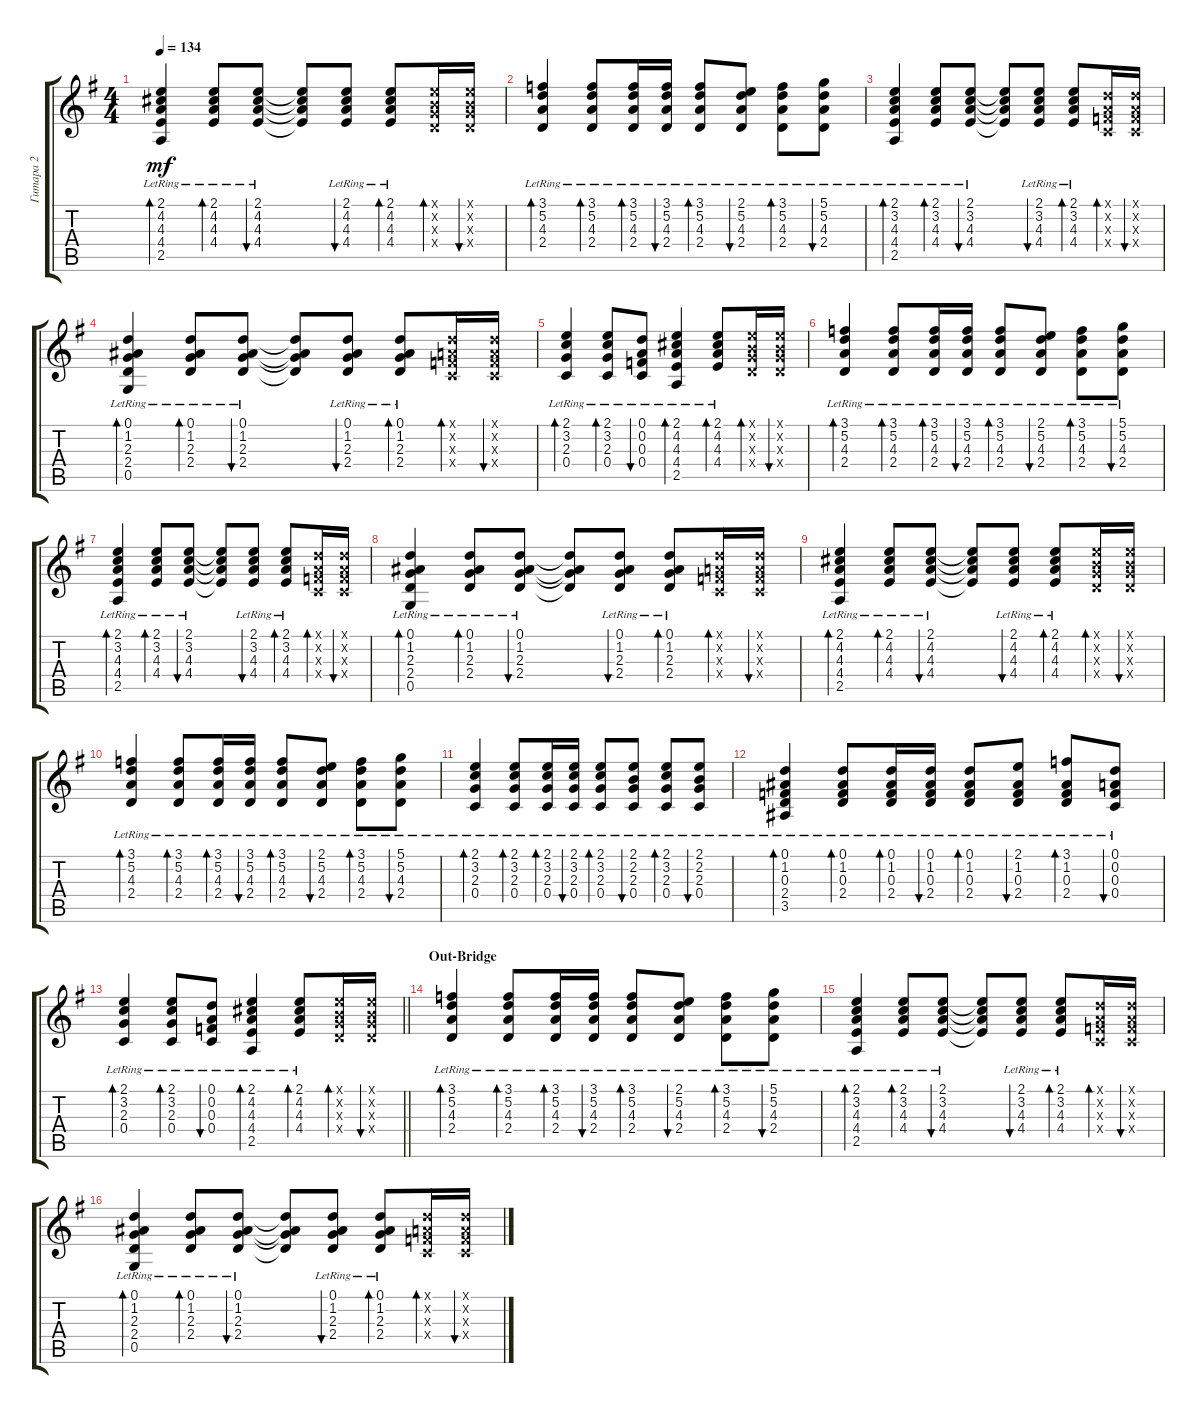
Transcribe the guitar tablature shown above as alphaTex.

\track ("Гитара 2" "Гитара 2") {instrument acousticguitarsteel}
\staff {score tabs}
\tuning (D4 A3 F3 C3 G2 D2) {hide}
\ts (4 4)
\tempo 134
\clef g2
\ks eminor
(2.1{lr} 4.2{lr} 4.3{lr} 4.4{lr} 2.5{lr}).4{bd 60 dy mf} (2.1{lr} 4.2{lr} 4.3{lr} 4.4{lr}).8{bd 60} (2.1{lr} 4.2{lr} 4.3{lr} 4.4{lr}).8{bu 60} (2.1{t} 4.2{t} 4.3{t} 4.4{t}).8 (2.1{lr} 4.2{lr} 4.3{lr} 4.4{lr}).8{bu 60} (2.1{lr} 4.2{lr} 4.3{lr} 4.4{lr}).8{bd 60} (2.1{x} 2.2{x} 2.3{x} 2.4{x}).16{bd 60} (2.1{x} 2.2{x} 2.3{x} 2.4{x}).16{bu 60} |
(3.1{lr} 5.2{lr} 4.3{lr} 2.4{lr}).4{bd 60} (3.1{lr} 5.2{lr} 4.3{lr} 2.4{lr}).8{bd 60} (3.1{lr} 5.2{lr} 4.3{lr} 2.4{lr}).16{bd 60} (3.1{lr} 5.2{lr} 4.3{lr} 2.4{lr}).16{bu 60} (3.1{lr} 5.2{lr} 4.3{lr} 2.4{lr}).8{bd 60} (2.1{lr} 5.2{lr} 4.3{lr} 2.4{lr}).8{bu 60} (3.1{lr} 5.2{lr} 4.3{lr} 2.4{lr}).8{bd 60} (5.1{lr} 5.2{lr} 4.3{lr} 2.4{lr}).8{bu 60} |
(2.1{lr} 3.2{lr} 4.3{lr} 4.4{lr} 2.5{lr}).4{bd 60} (2.1{lr} 3.2{lr} 4.3{lr} 4.4{lr}).8{bd 60} (2.1{lr} 3.2{lr} 4.3{lr} 4.4{lr}).8{bu 60} (2.1{t} 3.2{t} 4.3{t} 4.4{t}).8 (2.1{lr} 3.2{lr} 4.3{lr} 4.4{lr}).8{bu 60} (2.1{lr} 3.2{lr} 4.3{lr} 4.4{lr}).8{bd 60} (0.1{x} 0.2{x} 0.3{x} 0.4{x}).16{bd 60} (0.1{x} 0.2{x} 0.3{x} 0.4{x}).16{bu 60} |
(0.1{lr} 1.2{lr} 2.3{lr} 2.4{lr} 0.5{lr}).4{bd 60} (0.1{lr} 1.2{lr} 2.3{lr} 2.4{lr}).8{bd 60} (0.1{lr} 1.2{lr} 2.3{lr} 2.4{lr}).8{bu 60} (0.1{t} 1.2{t} 2.3{t} 2.4{t}).8 (0.1{lr} 1.2{lr} 2.3{lr} 2.4{lr}).8{bu 60} (0.1{lr} 1.2{lr} 2.3{lr} 2.4{lr}).8{bd 60} (0.1{x} 0.2{x} 0.3{x} 0.4{x}).16{bd 60} (0.1{x} 0.2{x} 0.3{x} 0.4{x}).16{bu 60} |
(2.1{lr} 3.2{lr} 2.3{lr} 0.4{lr}).4{bd 60} (2.1{lr} 3.2{lr} 2.3{lr} 0.4{lr}).8{bd 60} (0.1{lr} 0.2{lr} 0.3{lr} 0.4{lr}).8{bu 60} (2.1{lr} 4.2{lr} 4.3{lr} 4.4{lr} 2.5{lr}).4{bd 60} (2.1{lr} 4.2{lr} 4.3{lr} 4.4{lr}).8{bd 60} (2.1{x} 2.2{x} 2.3{x} 2.4{x}).16{bd 60} (2.1{x} 2.2{x} 2.3{x} 2.4{x}).16{bu 60} |
(3.1{lr} 5.2{lr} 4.3{lr} 2.4{lr}).4{bd 60} (3.1{lr} 5.2{lr} 4.3{lr} 2.4{lr}).8{bd 60} (3.1{lr} 5.2{lr} 4.3{lr} 2.4{lr}).16{bd 60} (3.1{lr} 5.2{lr} 4.3{lr} 2.4{lr}).16{bu 60} (3.1{lr} 5.2{lr} 4.3{lr} 2.4{lr}).8{bd 60} (2.1{lr} 5.2{lr} 4.3{lr} 2.4{lr}).8{bu 60} (3.1{lr} 5.2{lr} 4.3{lr} 2.4{lr}).8{bd 60} (5.1{lr} 5.2{lr} 4.3{lr} 2.4{lr}).8{bu 60} |
(2.1{lr} 3.2{lr} 4.3{lr} 4.4{lr} 2.5{lr}).4{bd 60} (2.1{lr} 3.2{lr} 4.3{lr} 4.4{lr}).8{bd 60} (2.1{lr} 3.2{lr} 4.3{lr} 4.4{lr}).8{bu 60} (2.1{t} 3.2{t} 4.3{t} 4.4{t}).8 (2.1{lr} 3.2{lr} 4.3{lr} 4.4{lr}).8{bu 60} (2.1{lr} 3.2{lr} 4.3{lr} 4.4{lr}).8{bd 60} (0.1{x} 0.2{x} 0.3{x} 0.4{x}).16{bd 60} (0.1{x} 0.2{x} 0.3{x} 0.4{x}).16{bu 60} |
(0.1{lr} 1.2{lr} 2.3{lr} 2.4{lr} 0.5{lr}).4{bd 60} (0.1{lr} 1.2{lr} 2.3{lr} 2.4{lr}).8{bd 60} (0.1{lr} 1.2{lr} 2.3{lr} 2.4{lr}).8{bu 60} (0.1{t} 1.2{t} 2.3{t} 2.4{t}).8 (0.1{lr} 1.2{lr} 2.3{lr} 2.4{lr}).8{bu 60} (0.1{lr} 1.2{lr} 2.3{lr} 2.4{lr}).8{bd 60} (0.1{x} 0.2{x} 0.3{x} 0.4{x}).16{bd 60} (0.1{x} 0.2{x} 0.3{x} 0.4{x}).16{bu 60} |
(2.1{lr} 4.2{lr} 4.3{lr} 4.4{lr} 2.5{lr}).4{bd 60} (2.1{lr} 4.2{lr} 4.3{lr} 4.4{lr}).8{bd 60} (2.1{lr} 4.2{lr} 4.3{lr} 4.4{lr}).8{bu 60} (2.1{t} 4.2{t} 4.3{t} 4.4{t}).8 (2.1{lr} 4.2{lr} 4.3{lr} 4.4{lr}).8{bu 60} (2.1{lr} 4.2{lr} 4.3{lr} 4.4{lr}).8{bd 60} (2.1{x} 2.2{x} 2.3{x} 2.4{x}).16{bd 60} (2.1{x} 2.2{x} 2.3{x} 2.4{x}).16{bu 60} |
(3.1{lr} 5.2{lr} 4.3{lr} 2.4{lr}).4{bd 60} (3.1{lr} 5.2{lr} 4.3{lr} 2.4{lr}).8{bd 60} (3.1{lr} 5.2{lr} 4.3{lr} 2.4{lr}).16{bd 60} (3.1{lr} 5.2{lr} 4.3{lr} 2.4{lr}).16{bu 60} (3.1{lr} 5.2{lr} 4.3{lr} 2.4{lr}).8{bd 60} (2.1{lr} 5.2{lr} 4.3{lr} 2.4{lr}).8{bu 60} (3.1{lr} 5.2{lr} 4.3{lr} 2.4{lr}).8{bd 60} (5.1{lr} 5.2{lr} 4.3{lr} 2.4{lr}).8{bu 60} |
(2.1{lr} 3.2{lr} 2.3{lr} 0.4{lr}).4{bd 60} (2.1{lr} 3.2{lr} 2.3{lr} 0.4{lr}).8{bd 60} (2.1{lr} 3.2{lr} 2.3{lr} 0.4{lr}).16{bd 60} (2.1{lr} 3.2{lr} 2.3{lr} 0.4{lr}).16{bu 60} (2.1{lr} 3.2{lr} 2.3{lr} 0.4{lr}).8{bd 60} (2.1{lr} 2.2{lr} 2.3{lr} 0.4{lr}).8{bu 60} (2.1{lr} 3.2{lr} 2.3{lr} 0.4{lr}).8{bd 60} (2.1{lr} 2.2{lr} 2.3{lr} 0.4{lr}).8{bu 60} |
(0.1{lr} 1.2{lr} 0.3{lr} 2.4{lr} 3.5{lr}).4{bd 60} (0.1{lr} 1.2{lr} 0.3{lr} 2.4{lr}).8{bd 60} (0.1{lr} 1.2{lr} 0.3{lr} 2.4{lr}).16{bd 60} (0.1{lr} 1.2{lr} 0.3{lr} 2.4{lr}).16{bu 60} (0.1{lr} 1.2{lr} 0.3{lr} 2.4{lr}).8{bd 60} (2.1{lr} 1.2{lr} 0.3{lr} 2.4{lr}).8{bu 60} (3.1{lr} 1.2{lr} 0.3{lr} 2.4{lr}).8{bd 60} (0.1{lr} 0.2{lr} 0.3{lr} 0.4{lr}).8{bu 60} |
\barLineRight lightlight
(2.1{lr} 3.2{lr} 2.3{lr} 0.4{lr}).4{bd 60} (2.1{lr} 3.2{lr} 2.3{lr} 0.4{lr}).8{bd 60} (0.1 0.2{lr} 0.3 0.4{lr}).8{bu 60} (2.1{lr} 4.2{lr} 4.3{lr} 4.4{lr} 2.5{lr}).4{bd 60} (2.1{lr} 4.2{lr} 4.3{lr} 4.4{lr}).8{bd 60} (2.1{x} 2.2{x} 2.3{x} 2.4{x}).16{bd 60} (2.1{x} 2.2{x} 2.3{x} 2.4{x}).16{bu 60} |
\section ("" "Out-Bridge")
(3.1{lr} 5.2{lr} 4.3{lr} 2.4{lr}).4{bd 60} (3.1{lr} 5.2{lr} 4.3{lr} 2.4{lr}).8{bd 60} (3.1{lr} 5.2{lr} 4.3{lr} 2.4{lr}).16{bd 60} (3.1{lr} 5.2{lr} 4.3{lr} 2.4{lr}).16{bu 60} (3.1{lr} 5.2{lr} 4.3{lr} 2.4{lr}).8{bd 60} (2.1{lr} 5.2{lr} 4.3{lr} 2.4{lr}).8{bu 60} (3.1{lr} 5.2{lr} 4.3{lr} 2.4{lr}).8{bd 60} (5.1{lr} 5.2{lr} 4.3{lr} 2.4{lr}).8{bu 60} |
(2.1{lr} 3.2{lr} 4.3{lr} 4.4{lr} 2.5{lr}).4{bd 60} (2.1{lr} 3.2{lr} 4.3{lr} 4.4{lr}).8{bd 60} (2.1{lr} 3.2{lr} 4.3{lr} 4.4{lr}).8{bu 60} (2.1{t} 3.2{t} 4.3{t} 4.4{t}).8 (2.1{lr} 3.2{lr} 4.3{lr} 4.4{lr}).8{bu 60} (2.1{lr} 3.2{lr} 4.3{lr} 4.4{lr}).8{bd 60} (0.1{x} 0.2{x} 0.3{x} 0.4{x}).16{bd 60} (0.1{x} 0.2{x} 0.3{x} 0.4{x}).16{bu 60} |
(0.1{lr} 1.2{lr} 2.3{lr} 2.4{lr} 0.5{lr}).4{bd 60} (0.1{lr} 1.2{lr} 2.3{lr} 2.4{lr}).8{bd 60} (0.1{lr} 1.2{lr} 2.3{lr} 2.4{lr}).8{bu 60} (0.1{t} 1.2{t} 2.3{t} 2.4{t}).8 (0.1{lr} 1.2{lr} 2.3{lr} 2.4{lr}).8{bu 60} (0.1{lr} 1.2{lr} 2.3{lr} 2.4{lr}).8{bd 60} (0.1{x} 0.2{x} 0.3{x} 0.4{x}).16{bd 60} (0.1{x} 0.2{x} 0.3{x} 0.4{x}).16{bu 60}
